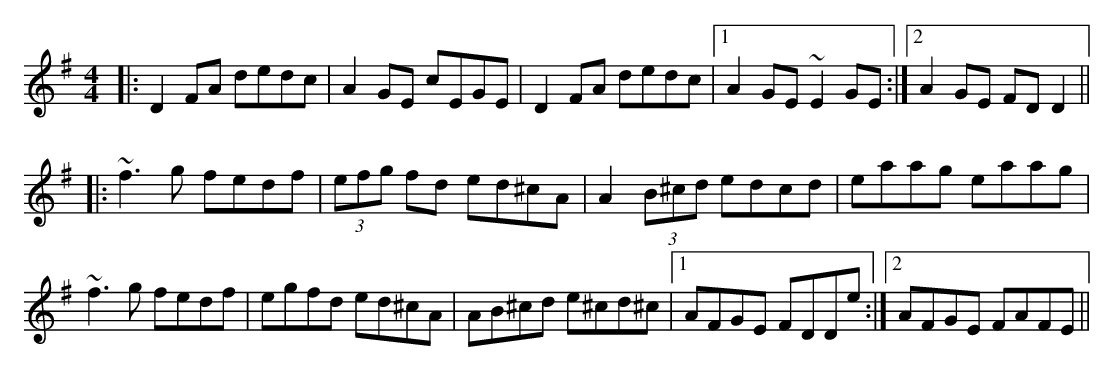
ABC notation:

X:1
M:4/4
K:Dmix
|:D2FA dedc|A2GE cEGE|D2FA dedc|1 A2GE ~E2GE:|2 A2GE FDD2||
|:~f3g fedf|(3efg fd ed^cA|A2(3B^cd edcd|eaag eaag|
~f3g fedf|egfd ed^cA|AB^cd e^cd^c|1 AFGE FDDe:|2 AFGE FAFE||
